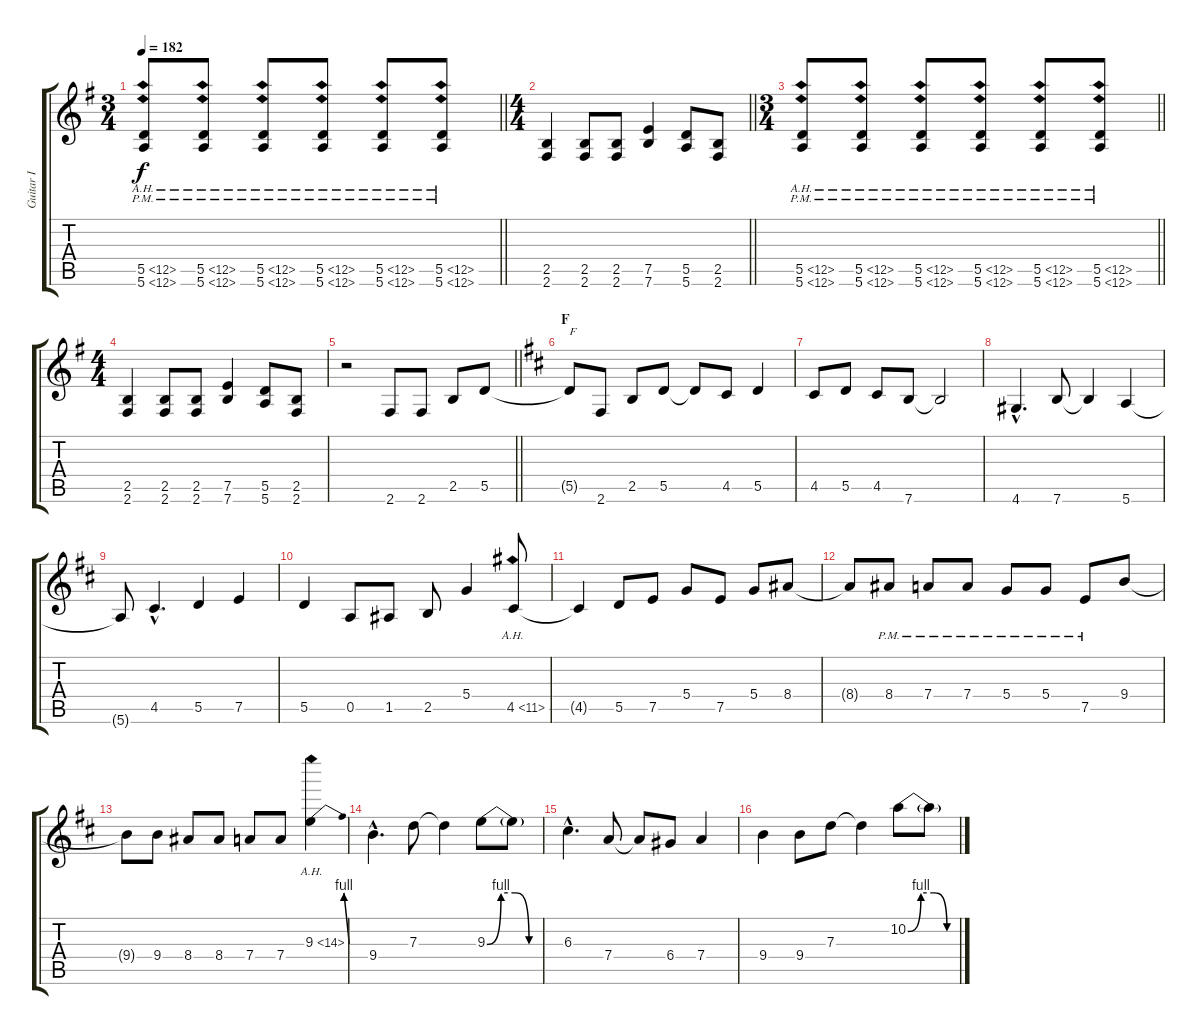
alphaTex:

\track ("Guitar I" "Guitar I") {instrument overdrivenguitar}
\staff {score tabs}
\tuning (E4 B3 G3 D3 A2 E2) {hide}
\ts (3 4)
\tempo 182
\clef g2
\barLineRight lightlight
\ks g
(5.5{ah 7 pm} 5.6{ah 7 pm}).8{dy f} (5.5{ah 7 pm} 5.6{ah 7 pm}).8 (5.5{ah 7 pm} 5.6{ah 7 pm}).8 (5.5{ah 7 pm} 5.6{ah 7 pm}).8 (5.5{ah 7 pm} 5.6{ah 7 pm}).8 (5.5{ah 7 pm} 5.6{ah 7 pm}).8 |
\ts (4 4)
\barLineRight lightlight
(2.5 2.6).4 (2.5 2.6).8 (2.5 2.6).8 (7.5 7.6).4 (5.5 5.6).8 (2.5 2.6).8 |
\ts (3 4)
\barLineRight lightlight
(5.5{ah 7 pm} 5.6{ah 7 pm}).8 (5.5{ah 7 pm} 5.6{ah 7 pm}).8 (5.5{ah 7 pm} 5.6{ah 7 pm}).8 (5.5{ah 7 pm} 5.6{ah 7 pm}).8 (5.5{ah 7 pm} 5.6{ah 7 pm}).8 (5.5{ah 7 pm} 5.6{ah 7 pm}).8 |
\ts (4 4)
(2.5 2.6).4 (2.5 2.6).8 (2.5 2.6).8 (7.5 7.6).4 (5.5 5.6).8 (2.5 2.6).8 |
\barLineRight lightlight
r.2 2.6.8{volume 16 balance 8} 2.6.8 2.5.8 5.5.8 |
\section ("" "F")
\ks d
5.5{t}.8{txt "F"} 2.6.8 2.5.8 5.5.8 5.5{t}.8 4.5.8 5.5.4 |
4.5.8 5.5.8 4.5.8 7.6.8 7.6{t}.2 |
4.6{hac}.4{d} 7.6.8 7.6{t}.4 5.6.4 |
5.6{t}.8 4.5{hac}.4{d} 5.5.4 7.5.4 |
5.5.4 0.5.8 1.5.8 2.5.8 5.4.4 4.5{ah 7}.8 |
4.5{t}.4 5.5.8 7.5.8 5.4.8 7.5.8 5.4.8 8.4.8 |
8.4{t}.8 8.4{pm}.8 7.4{pm}.8 7.4{pm}.8 5.4{pm}.8 5.4{pm}.8 7.5{pm}.8 9.4.8 |
9.4{t}.8 9.4.8 8.4.8 8.4.8 7.4.8 7.4.8 9.3{be (bend 0 0 60 4) ah 5}.4 |
9.4{hac}.4{d} 7.3.8 7.3{t}.4 9.3{be (custom 0 0 15 4 30 4 45 0 60 0)}.8 9.3{t}.8 |
6.3{hac}.4{d} 7.4.8 7.4{t}.8 6.4.8 7.4.4 |
9.4.4 9.4.8 7.3.8 7.3{t}.4 10.2{be (custom 0 0 15 4 30 4 45 0 60 0)}.8 10.2{t}.8
